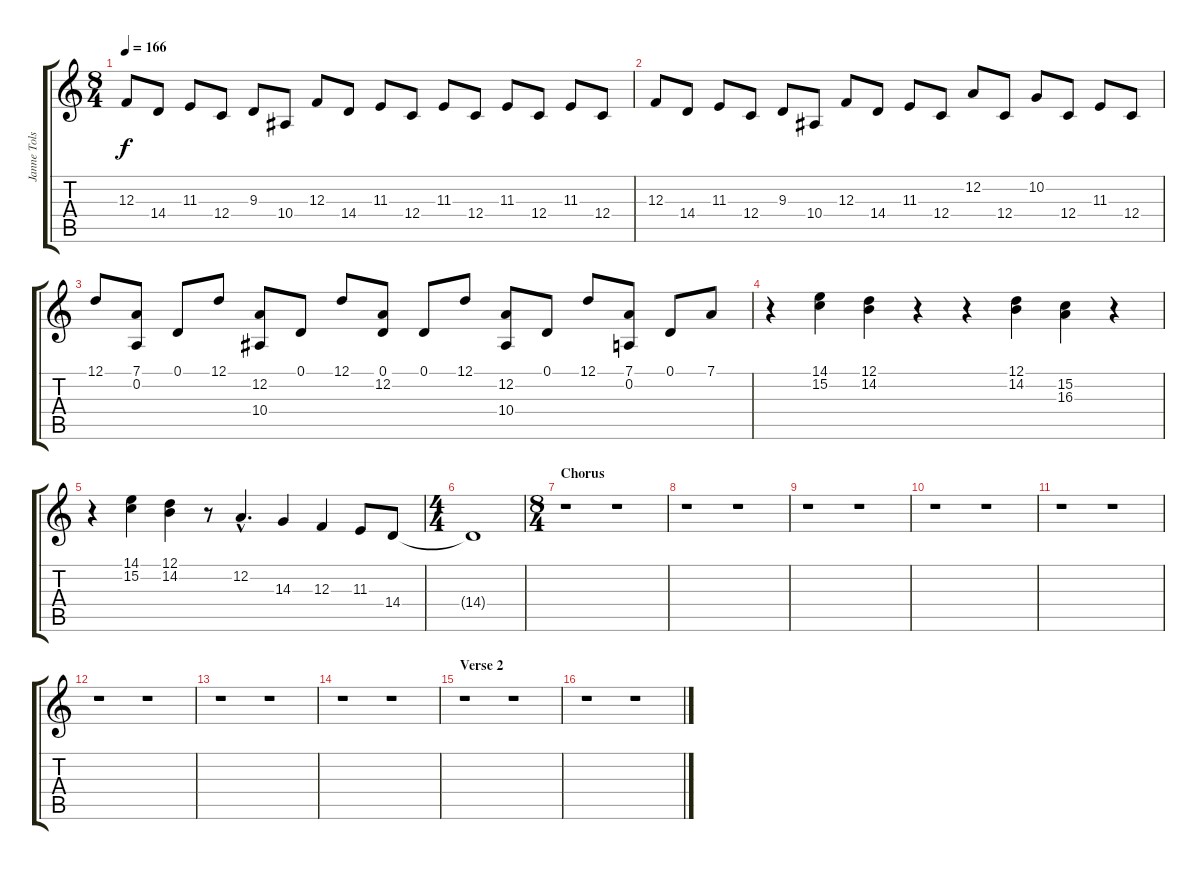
\track ("Janne Tolsa - Lead Keyboard" "Janne Tols") {instrument pad3polysynth}
\staff {score tabs}
\tuning (D4 A3 F3 C3 G2 D2) {hide}
\ts (8 4)
\tempo 166
\clef g2
\ks c
12.3.8{dy f} 14.4.8 11.3.8 12.4.8 9.3.8 10.4.8 12.3.8 14.4.8 11.3.8 12.4.8 11.3.8 12.4.8 11.3.8 12.4.8 11.3.8 12.4.8 |
12.3.8 14.4.8 11.3.8 12.4.8 9.3.8 10.4.8 12.3.8 14.4.8 11.3.8 12.4.8 12.2.8 12.4.8 10.2.8 12.4.8 11.3.8 12.4.8 |
12.1.8{volume 11} (7.1 0.2).8 0.1.8 12.1.8 (12.2 10.4).8 0.1.8 12.1.8 (0.1 12.2).8 0.1.8 12.1.8 (12.2 10.4).8 0.1.8 12.1.8 (7.1 0.2).8 0.1.8 7.1.8 |
r.4 (14.1 15.2).4 (12.1 14.2).4 r.4 r.4 (12.1 14.2).4 (15.2 16.3).4 r.4 |
r.4 (14.1 15.2).4 (12.1 14.2).4 r.8 12.2{hac}.4{d} 14.3.4 12.3.4 11.3.8 14.4.8 |
\ts (4 4)
14.4{t}.1 |
\ts (8 4)
\section ("" "Chorus")
r.1 r.1 |
r.1 r.1 |
r.1 r.1 |
r.1 r.1 |
r.1 r.1 |
r.1 r.1 |
r.1 r.1 |
r.1 r.1 |
\section ("" "Verse 2")
r.1 r.1 |
r.1 r.1
